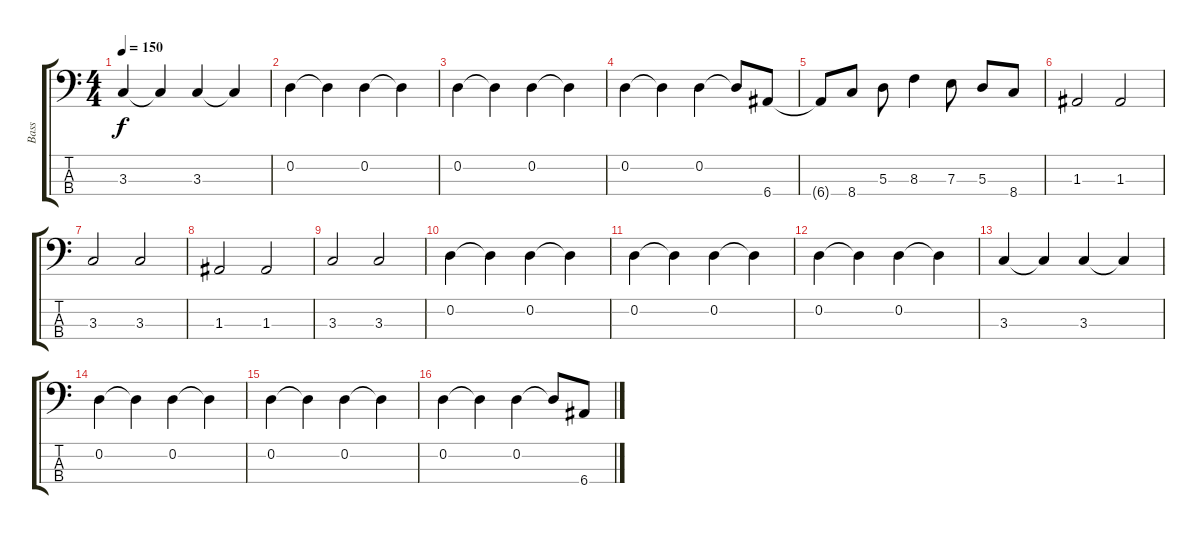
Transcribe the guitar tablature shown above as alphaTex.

\track ("Bass" "Bass") {instrument electricbassfinger}
\staff {score tabs}
\tuning (G2 D2 A1 E1) {hide}
\ts (4 4)
\tempo 150
\clef f4
\ks c
3.3.4{dy f} 3.3{t}.4 3.3.4 3.3{t}.4 |
0.2.4 0.2{t}.4 0.2.4 0.2{t}.4 |
0.2.4 0.2{t}.4 0.2.4 0.2{t}.4 |
0.2.4 0.2{t}.4 0.2.4 0.2{t}.8 6.4.8 |
6.4{t}.8 8.4.8 5.3.8 8.3.4 7.3.8 5.3.8 8.4.8 |
1.3.2 1.3.2 |
3.3.2 3.3.2 |
1.3.2 1.3.2 |
3.3.2 3.3.2 |
0.2.4 0.2{t}.4 0.2.4 0.2{t}.4 |
0.2.4 0.2{t}.4 0.2.4 0.2{t}.4 |
0.2.4 0.2{t}.4 0.2.4 0.2{t}.4 |
3.3.4 3.3{t}.4 3.3.4 3.3{t}.4 |
0.2.4 0.2{t}.4 0.2.4 0.2{t}.4 |
0.2.4 0.2{t}.4 0.2.4 0.2{t}.4 |
0.2.4 0.2{t}.4 0.2.4 0.2{t}.8 6.4.8
